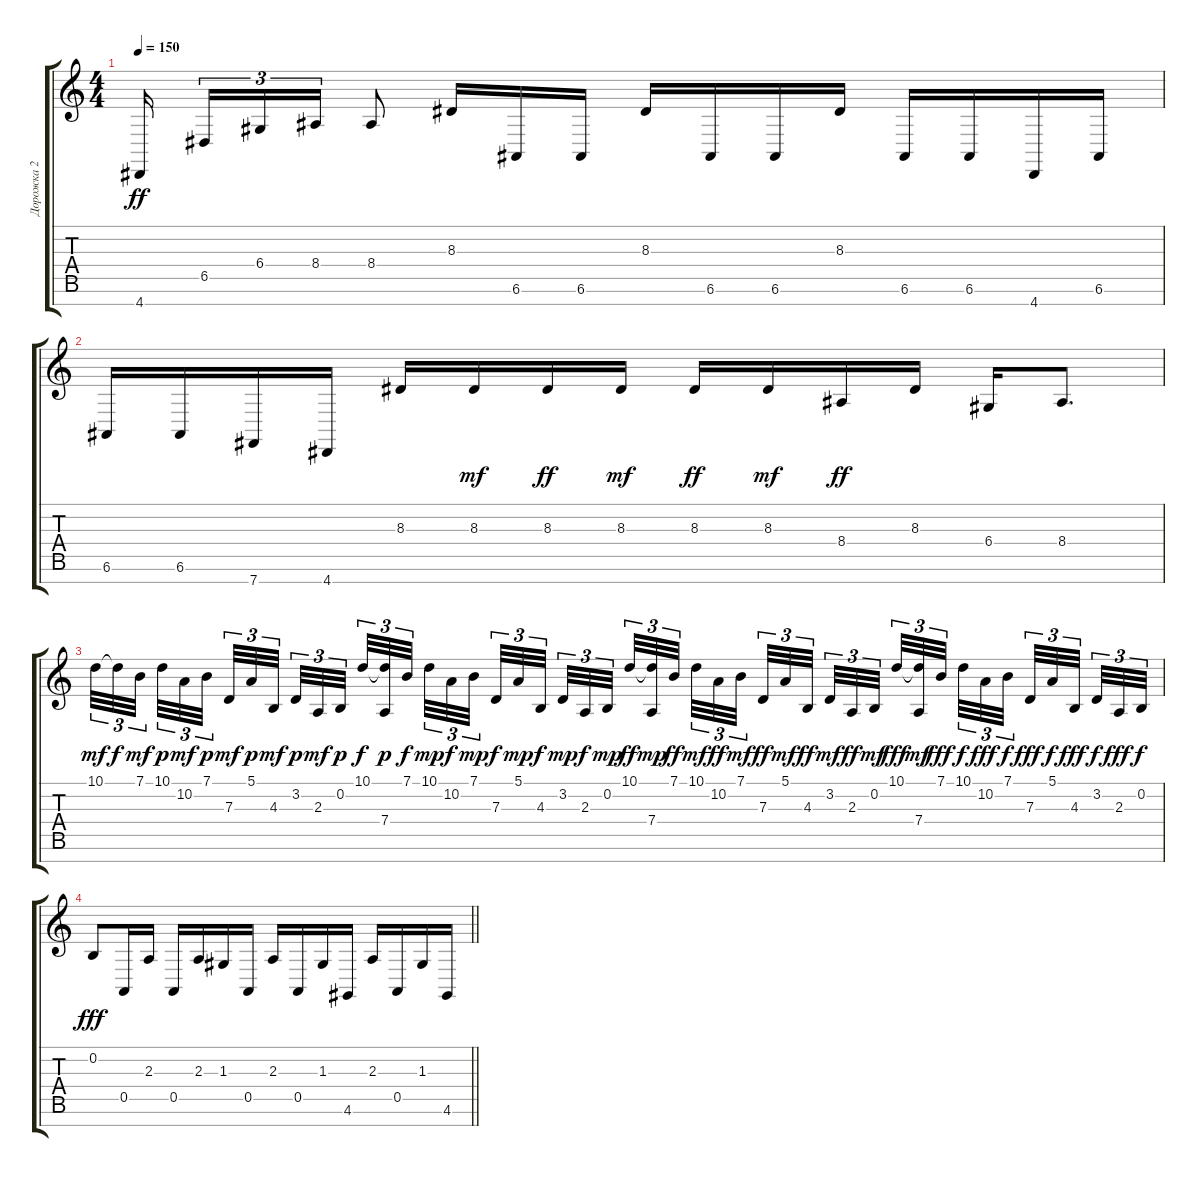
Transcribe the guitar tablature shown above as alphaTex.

\track ("Дорожка 2" "Дорожка 2") {instrument lead1square}
\staff {score tabs}
\tuning (E4 B3 G3 D3 A2 E2 B1) {hide}
\ts (4 4)
\tempo 150
\clef g2
\ks c
4.7.16{dy ff beam splitsecondary} 6.5.16{tu (3 2)} 6.4.16{tu (3 2)} 8.4.16{tu (3 2)} 8.4.8 8.3.16 6.6.16 6.6.16 8.3.16 6.6.16 6.6.16 8.3.16 6.6.16 6.6.16 4.7.16 6.6.16 |
6.6.16 6.6.16 7.7.16 4.7.16 8.3.16 8.3.16{dy mf} 8.3.16{dy ff} 8.3.16{dy mf} 8.3.16{dy ff} 8.3.16{dy mf} 8.4.16{dy ff} 8.3.16 6.4.16 8.4.8{d} |
10.1.32{tu (3 2) dy mf} 10.1{t}.32{tu (3 2) dy f} 7.1.32{tu (3 2) dy mf beam splitsecondary} 10.1.32{tu (3 2) dy p} 10.2.32{tu (3 2) dy mf} 7.1.32{tu (3 2) dy p beam splitsecondary} 7.3.32{tu (3 2) dy mf} 5.1.32{tu (3 2) dy p} 4.3.32{tu (3 2) dy mf beam splitsecondary} 3.2.32{tu (3 2) dy p} 2.3.32{tu (3 2) dy mf} 0.2.32{tu (3 2) dy p} 10.1.32{tu (3 2) dy f} (10.1{t} 7.4).32{tu (3 2) dy p} 7.1.32{tu (3 2) dy f beam splitsecondary} 10.1.32{tu (3 2) dy mp} 10.2.32{tu (3 2) dy f} 7.1.32{tu (3 2) dy mp beam splitsecondary} 7.3.32{tu (3 2) dy f} 5.1.32{tu (3 2) dy mp} 4.3.32{tu (3 2) dy f beam splitsecondary} 3.2.32{tu (3 2) dy mp} 2.3.32{tu (3 2) dy f} 0.2.32{tu (3 2) dy mp} 10.1.32{tu (3 2) dy ff} (10.1{t} 7.4).32{tu (3 2) dy mp} 7.1.32{tu (3 2) dy ff beam splitsecondary} 10.1.32{tu (3 2) dy mf} 10.2.32{tu (3 2) dy ff} 7.1.32{tu (3 2) dy mf beam splitsecondary} 7.3.32{tu (3 2) dy ff} 5.1.32{tu (3 2) dy mf} 4.3.32{tu (3 2) dy ff beam splitsecondary} 3.2.32{tu (3 2) dy mf} 2.3.32{tu (3 2) dy ff} 0.2.32{tu (3 2) dy mf} 10.1.32{tu (3 2) dy fff} (10.1{t} 7.4).32{tu (3 2) dy mf} 7.1.32{tu (3 2) dy fff beam splitsecondary} 10.1.32{tu (3 2) dy f} 10.2.32{tu (3 2) dy fff} 7.1.32{tu (3 2) dy f beam splitsecondary} 7.3.32{tu (3 2) dy fff} 5.1.32{tu (3 2) dy f} 4.3.32{tu (3 2) dy fff beam splitsecondary} 3.2.32{tu (3 2) dy f} 2.3.32{tu (3 2) dy fff} 0.2.32{tu (3 2) dy f} |
\barLineRight lightlight
0.2.8{dy fff} 0.5.16 2.3.16 0.5.16 2.3.16 1.3.16 0.5.16 2.3.16 0.5.16 1.3.16 4.6.16 2.3.16 0.5.16 1.3.16 4.6.16
